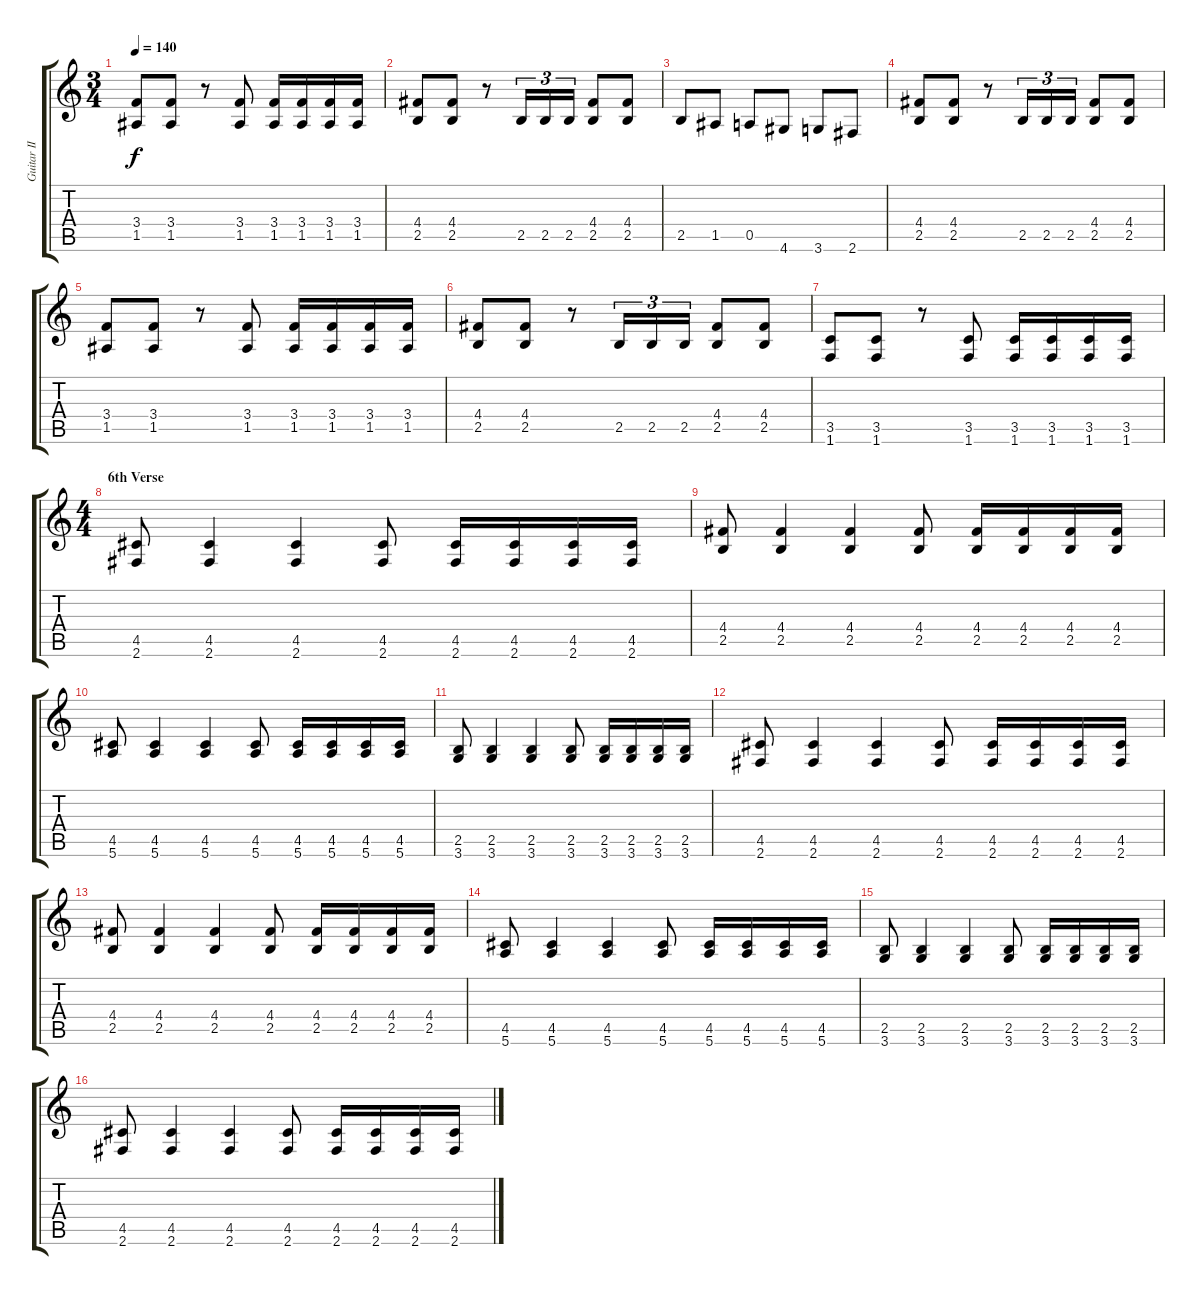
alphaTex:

\track ("Guitar II" "Guitar II") {instrument distortionguitar}
\staff {score tabs}
\tuning (E4 B3 G3 D3 A2 E2) {hide}
\ts (3 4)
\tempo 140
\clef g2
\ks c
(3.4 1.5).8{dy f} (3.4 1.5).8 r.8 (3.4 1.5).8 (3.4 1.5).16 (3.4 1.5).16 (3.4 1.5).16 (3.4 1.5).16 |
(4.4 2.5).8 (4.4 2.5).8 r.8 2.5.16{tu (3 2)} 2.5.16{tu (3 2)} 2.5.16{tu (3 2)} (4.4 2.5).8 (4.4 2.5).8 |
2.5.8 1.5.8 0.5.8 4.6.8 3.6.8 2.6.8 |
(4.4 2.5).8 (4.4 2.5).8 r.8 2.5.16{tu (3 2)} 2.5.16{tu (3 2)} 2.5.16{tu (3 2)} (4.4 2.5).8 (4.4 2.5).8 |
(3.4 1.5).8 (3.4 1.5).8 r.8 (3.4 1.5).8 (3.4 1.5).16 (3.4 1.5).16 (3.4 1.5).16 (3.4 1.5).16 |
(4.4 2.5).8 (4.4 2.5).8 r.8 2.5.16{tu (3 2)} 2.5.16{tu (3 2)} 2.5.16{tu (3 2)} (4.4 2.5).8 (4.4 2.5).8 |
(3.5 1.6).8 (3.5 1.6).8 r.8 (3.5 1.6).8 (3.5 1.6).16 (3.5 1.6).16 (3.5 1.6).16 (3.5 1.6).16 |
\ts (4 4)
\section ("" "6th Verse")
(4.5 2.6).8 (4.5 2.6).4 (4.5 2.6).4 (4.5 2.6).8 (4.5 2.6).16 (4.5 2.6).16 (4.5 2.6).16 (4.5 2.6).16 |
(4.4 2.5).8 (4.4 2.5).4 (4.4 2.5).4 (4.4 2.5).8 (4.4 2.5).16 (4.4 2.5).16 (4.4 2.5).16 (4.4 2.5).16 |
(4.5 5.6).8 (4.5 5.6).4 (4.5 5.6).4 (4.5 5.6).8 (4.5 5.6).16 (4.5 5.6).16 (4.5 5.6).16 (4.5 5.6).16 |
(2.5 3.6).8 (2.5 3.6).4 (2.5 3.6).4 (2.5 3.6).8 (2.5 3.6).16 (2.5 3.6).16 (2.5 3.6).16 (2.5 3.6).16 |
(4.5 2.6).8 (4.5 2.6).4 (4.5 2.6).4 (4.5 2.6).8 (4.5 2.6).16 (4.5 2.6).16 (4.5 2.6).16 (4.5 2.6).16 |
(4.4 2.5).8 (4.4 2.5).4 (4.4 2.5).4 (4.4 2.5).8 (4.4 2.5).16 (4.4 2.5).16 (4.4 2.5).16 (4.4 2.5).16 |
(4.5 5.6).8 (4.5 5.6).4 (4.5 5.6).4 (4.5 5.6).8 (4.5 5.6).16 (4.5 5.6).16 (4.5 5.6).16 (4.5 5.6).16 |
(2.5 3.6).8 (2.5 3.6).4 (2.5 3.6).4 (2.5 3.6).8 (2.5 3.6).16 (2.5 3.6).16 (2.5 3.6).16 (2.5 3.6).16 |
(4.5 2.6).8 (4.5 2.6).4 (4.5 2.6).4 (4.5 2.6).8 (4.5 2.6).16 (4.5 2.6).16 (4.5 2.6).16 (4.5 2.6).16
